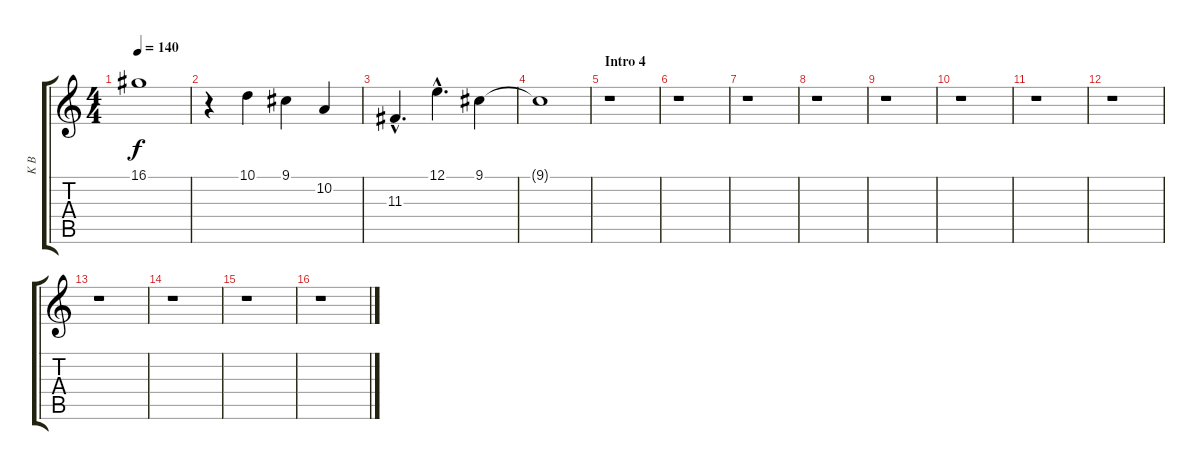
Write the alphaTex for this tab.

\track ("K B" "K B") {instrument pad8sweep}
\staff {score tabs}
\tuning (E4 B3 G3 D3 A2 E2) {hide}
\ts (4 4)
\tempo 140
\clef g2
\ks c
16.1{t}.1{dy f} |
r.4 10.1.4 9.1.4 10.2.4 |
11.3{hac}.4{d} 12.1{hac}.4{d} 9.1.4 |
9.1{t}.1 |
\section ("" "Intro 4")
r.1 |
r.1 |
r.1 |
r.1 |
r.1 |
r.1 |
r.1 |
r.1 |
r.1 |
r.1 |
r.1 |
r.1
